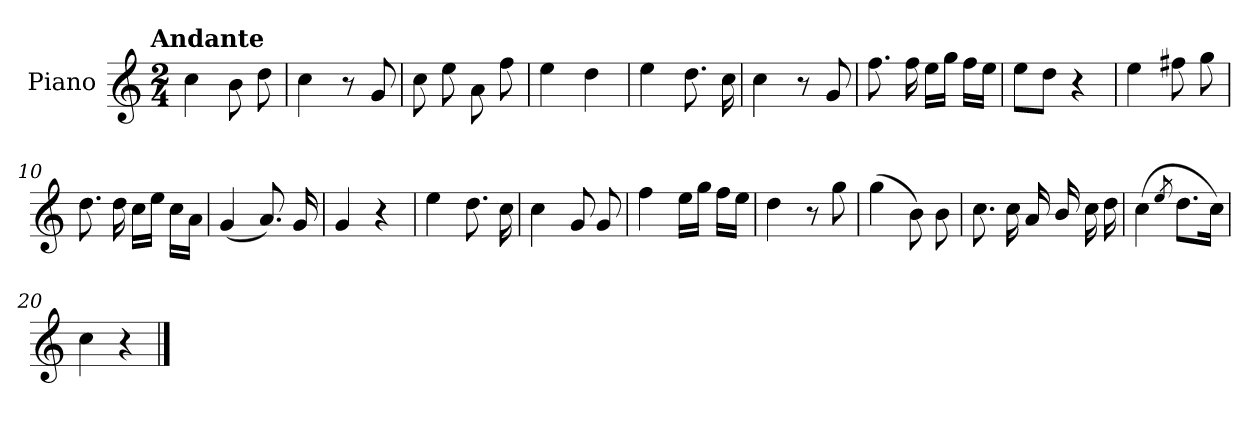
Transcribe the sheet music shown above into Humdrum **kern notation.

**kern
*part1
*staff1
*I"Piano
*I'Pno.
*clefG2
*k[]
!!LO:TX:omd:t=Andante
*M2/4
*MM92
=1
4cc\
8b\
8dd\
=2
4cc\
8r
8g/
=3
8cc\
8ee\
8a\
8ff\
=4
4ee\
4dd\
=5
4ee\
8.dd\
16cc\
!!LO:LB:g=z
=6
4cc\
8r
8g/
=7
8.ff\
16ff\
16ee\LL
16gg\JJ
16ff\LL
16ee\JJ
=8
8ee\L
8dd\J
4r
=9
4ee\
8ff#X\
8gg\
=10
8.dd\
16dd\
16cc\LL
16ee\JJ
16cc\LL
16a\JJ
!!LO:LB:g=z
=11
(<4g/
8.a/)
16g/
=12
4g/
4r
=13
4ee\
8.dd\
16cc\
=14
4cc\
8g/
8g/
=15
4ff\
16ee\LL
16gg\JJ
16ff\LL
16ee\JJ
!!LO:LB:g=z
=16
4dd\
8r
8gg\
=17
(>4gg\
8b\)
8b\
=18
8.cc\
16cc\
16a/
16b/
16cc\
16dd\
=19
(>4cc\
8qee/
8.dd\L
16cc\Jk)
=20
4cc\
4r
==
*-
